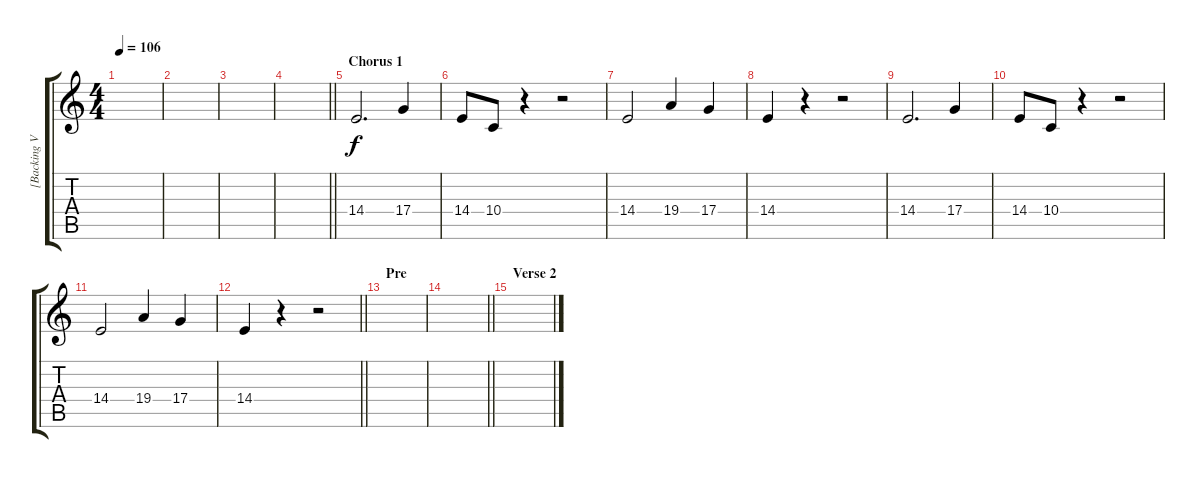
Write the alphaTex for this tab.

\track ("[Backing Vocals]" "[Backing V") {instrument flute}
\staff {score tabs}
\tuning (E4 B3 G3 D3 A2 E2) {hide}
\ts (4 4)
\tempo 106
\clef g2
\ks c
|
|
|
\barLineRight lightlight
|
\section ("" "Chorus 1")
14.4.2{d} 17.4.4 |
14.4.8 10.4.8 r.4 r.2 |
14.4.2 19.4.4 17.4.4 |
14.4.4 r.4 r.2 |
14.4.2{d} 17.4.4 |
14.4.8 10.4.8 r.4 r.2 |
14.4.2 19.4.4 17.4.4 |
\barLineRight lightlight
14.4.4 r.4 r.2 |
\section ("" "Pre")
|
\barLineRight lightlight
|
\section ("" "Verse 2")
